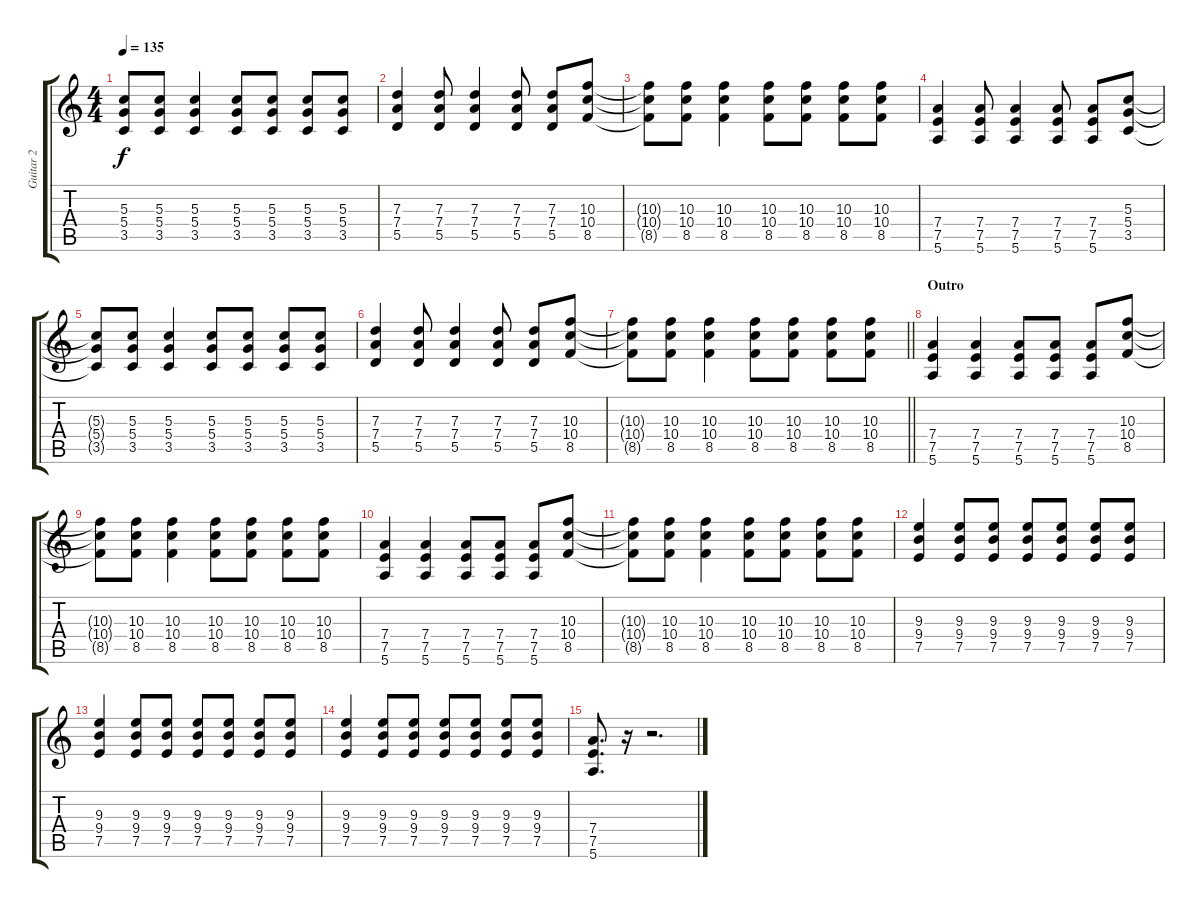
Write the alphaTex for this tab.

\track ("Guitar 2" "Guitar 2") {instrument overdrivenguitar}
\staff {score tabs}
\tuning (E4 B3 G3 D3 A2 E2) {hide}
\ts (4 4)
\tempo 135
\clef g2
\ks c
(5.3{t} 5.4{t} 3.5{t}).8{dy f} (5.3 5.4 3.5).8 (5.3 5.4 3.5).4 (5.3 5.4 3.5).8 (5.3 5.4 3.5).8 (5.3 5.4 3.5).8 (5.3 5.4 3.5).8 |
(7.3 7.4 5.5).4 (7.3 7.4 5.5).8 (7.3 7.4 5.5).4 (7.3 7.4 5.5).8 (7.3 7.4 5.5).8 (10.3 10.4 8.5).8 |
(10.3{t} 10.4{t} 8.5{t}).8 (10.3 10.4 8.5).8 (10.3 10.4 8.5).4 (10.3 10.4 8.5).8 (10.3 10.4 8.5).8 (10.3 10.4 8.5).8 (10.3 10.4 8.5).8 |
(7.4 7.5 5.6).4 (7.4 7.5 5.6).8 (7.4 7.5 5.6).4 (7.4 7.5 5.6).8 (7.4 7.5 5.6).8 (5.3 5.4 3.5).8 |
(5.3{t} 5.4{t} 3.5{t}).8 (5.3 5.4 3.5).8 (5.3 5.4 3.5).4 (5.3 5.4 3.5).8 (5.3 5.4 3.5).8 (5.3 5.4 3.5).8 (5.3 5.4 3.5).8 |
(7.3 7.4 5.5).4 (7.3 7.4 5.5).8 (7.3 7.4 5.5).4 (7.3 7.4 5.5).8 (7.3 7.4 5.5).8 (10.3 10.4 8.5).8 |
\barLineRight lightlight
(10.3{t} 10.4{t} 8.5{t}).8 (10.3 10.4 8.5).8 (10.3 10.4 8.5).4 (10.3 10.4 8.5).8 (10.3 10.4 8.5).8 (10.3 10.4 8.5).8 (10.3 10.4 8.5).8 |
\section ("" "Outro")
(7.4 7.5 5.6).4 (7.4 7.5 5.6).4 (7.4 7.5 5.6).8 (7.4 7.5 5.6).8 (7.4 7.5 5.6).8 (10.3 10.4 8.5).8 |
(10.3{t} 10.4{t} 8.5{t}).8 (10.3 10.4 8.5).8 (10.3 10.4 8.5).4 (10.3 10.4 8.5).8 (10.3 10.4 8.5).8 (10.3 10.4 8.5).8 (10.3 10.4 8.5).8 |
(7.4 7.5 5.6).4 (7.4 7.5 5.6).4 (7.4 7.5 5.6).8 (7.4 7.5 5.6).8 (7.4 7.5 5.6).8 (10.3 10.4 8.5).8 |
(10.3{t} 10.4{t} 8.5{t}).8 (10.3 10.4 8.5).8 (10.3 10.4 8.5).4 (10.3 10.4 8.5).8 (10.3 10.4 8.5).8 (10.3 10.4 8.5).8 (10.3 10.4 8.5).8 |
(9.3 9.4 7.5).4 (9.3 9.4 7.5).8 (9.3 9.4 7.5).8 (9.3 9.4 7.5).8 (9.3 9.4 7.5).8 (9.3 9.4 7.5).8 (9.3 9.4 7.5).8 |
(9.3 9.4 7.5).4 (9.3 9.4 7.5).8 (9.3 9.4 7.5).8 (9.3 9.4 7.5).8 (9.3 9.4 7.5).8 (9.3 9.4 7.5).8 (9.3 9.4 7.5).8 |
(9.3 9.4 7.5).4 (9.3 9.4 7.5).8 (9.3 9.4 7.5).8 (9.3 9.4 7.5).8 (9.3 9.4 7.5).8 (9.3 9.4 7.5).8 (9.3 9.4 7.5).8 |
(7.4 7.5 5.6).8{d} r.16 r.2{d}
